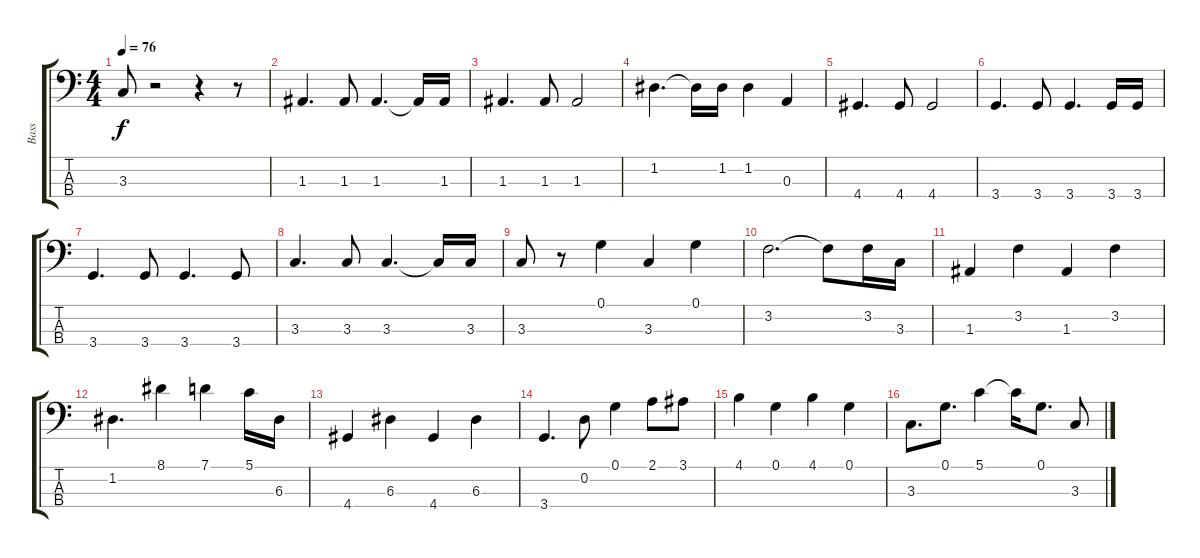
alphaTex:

\track ("Bass" "Bass") {instrument electricbassfinger}
\staff {score tabs}
\tuning (G2 D2 A1 E1) {hide}
\ts (4 4)
\tempo 76
\clef f4
\ks c
3.3.8{dy f} r.2 r.4 r.8 |
1.3.4{d} 1.3.8 1.3.4{d} 1.3{t}.16 1.3.16 |
1.3.4{d} 1.3.8 1.3.2 |
1.2.4{d} 1.2{t}.16 1.2.16 1.2.4 0.3.4 |
4.4.4{d} 4.4.8 4.4.2 |
3.4.4{d} 3.4.8 3.4.4{d} 3.4.16 3.4.16 |
3.4.4{d} 3.4.8 3.4.4{d} 3.4.8 |
3.3.4{d} 3.3.8 3.3.4{d} 3.3{t}.16 3.3.16 |
3.3.8 r.8 0.1.4 3.3.4 0.1.4 |
3.2.2{d} 3.2{t}.8 3.2.16 3.3.16 |
1.3.4 3.2.4 1.3.4 3.2.4 |
1.2.4{d} 8.1.4 7.1.4 5.1.16 6.3.16 |
4.4.4 6.3.4 4.4.4 6.3.4 |
3.4.4{d} 0.2.8 0.1.4 2.1.8 3.1.8 |
4.1.4 0.1.4 4.1.4 0.1.4 |
3.3.8{d} 0.1.8{d} 5.1.4 5.1{t}.16 0.1.8{d} 3.3.8
